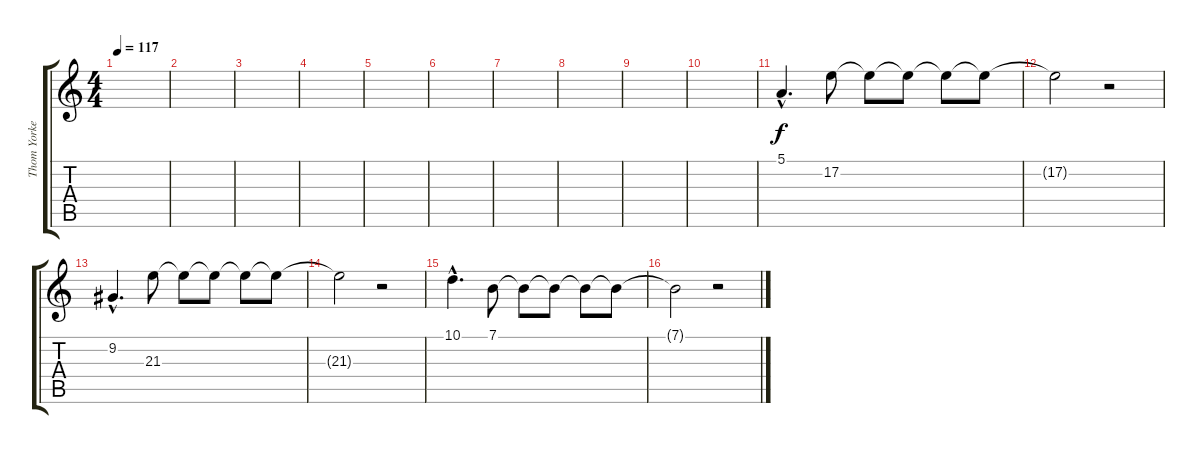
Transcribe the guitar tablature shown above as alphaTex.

\track ("Thom Yorke (voice)" "Thom Yorke") {instrument violin}
\staff {score tabs}
\tuning (E4 B3 G3 D3 A2 E2) {hide}
\ts (4 4)
\tempo 117
\clef g2
\ks c
|
|
|
|
|
|
|
|
|
|
5.1{hac}.4{d} 17.2.8 17.2{t}.8 17.2{t}.8 17.2{t}.8 17.2{t}.8 |
17.2{t}.2 r.2 |
9.2{hac}.4{d} 21.3.8 21.3{t}.8 21.3{t}.8 21.3{t}.8 21.3{t}.8 |
21.3{t}.2 r.2 |
10.1{hac}.4{d} 7.1.8 7.1{t}.8 7.1{t}.8 7.1{t}.8 7.1{t}.8 |
7.1{t}.2 r.2
